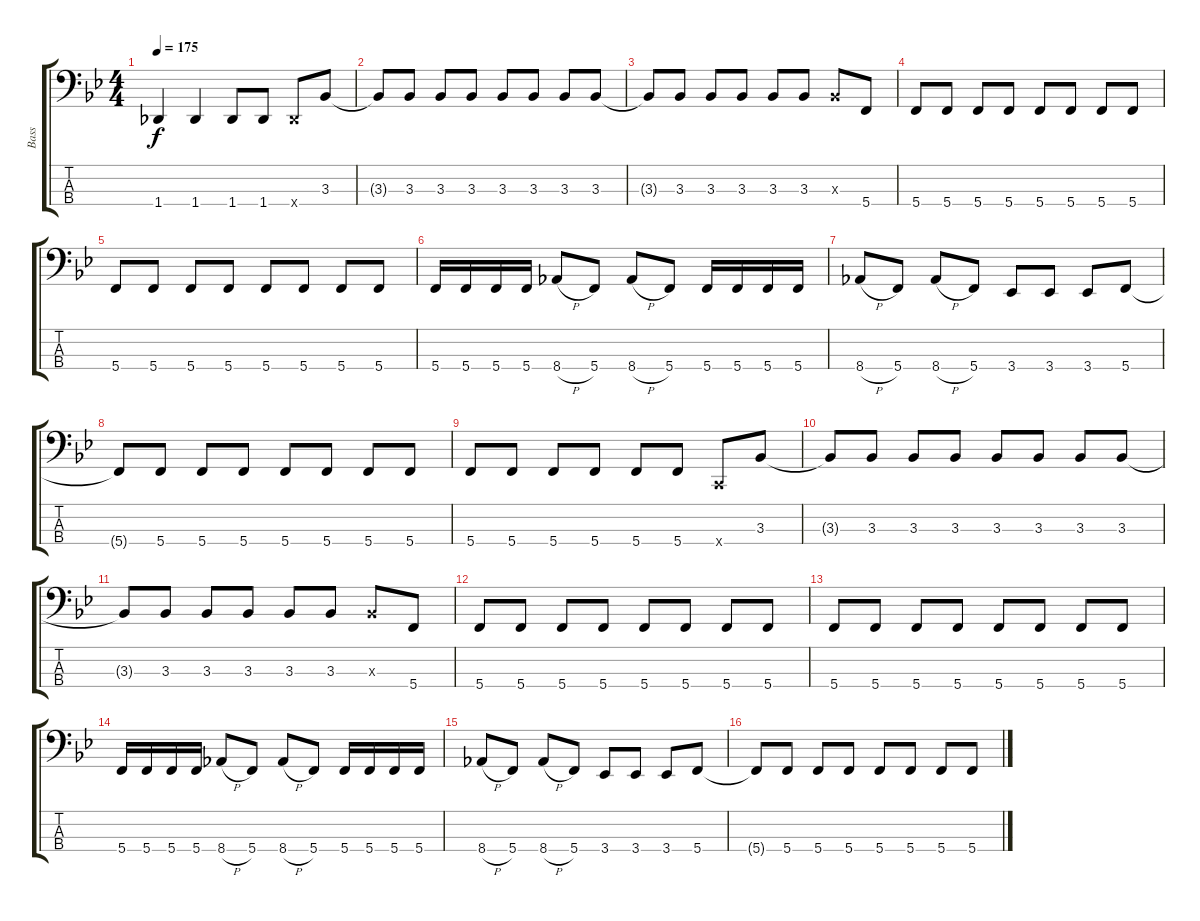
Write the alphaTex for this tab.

\track ("Bass" "Bass") {instrument electricbasspick}
\staff {score tabs}
\tuning (F2 C2 G1 C1) {hide}
\ts (4 4)
\tempo 175
\clef f4
\ks bb
1.4{t}.4{dy f} 1.4.4 1.4.8 1.4.8 1.4{x}.8 3.3.8 |
3.3{t}.8 3.3.8 3.3.8 3.3.8 3.3.8 3.3.8 3.3.8 3.3.8 |
3.3{t}.8 3.3.8 3.3.8 3.3.8 3.3.8 3.3.8 3.3{x}.8 5.4.8 |
5.4.8 5.4.8 5.4.8 5.4.8 5.4.8 5.4.8 5.4.8 5.4.8 |
5.4.8 5.4.8 5.4.8 5.4.8 5.4.8 5.4.8 5.4.8 5.4.8 |
5.4.16 5.4.16 5.4.16 5.4.16 8.4{h}.8 5.4.8 8.4{h}.8 5.4.8 5.4.16 5.4.16 5.4.16 5.4.16 |
8.4{h}.8 5.4.8 8.4{h}.8 5.4.8 3.4.8 3.4.8 3.4.8 5.4.8 |
5.4{t}.8 5.4.8 5.4.8 5.4.8 5.4.8 5.4.8 5.4.8 5.4.8 |
5.4.8 5.4.8 5.4.8 5.4.8 5.4.8 5.4.8 0.4{x}.8 3.3.8 |
3.3{t}.8 3.3.8 3.3.8 3.3.8 3.3.8 3.3.8 3.3.8 3.3.8 |
3.3{t}.8 3.3.8 3.3.8 3.3.8 3.3.8 3.3.8 3.3{x}.8 5.4.8 |
5.4.8 5.4.8 5.4.8 5.4.8 5.4.8 5.4.8 5.4.8 5.4.8 |
5.4.8 5.4.8 5.4.8 5.4.8 5.4.8 5.4.8 5.4.8 5.4.8 |
5.4.16 5.4.16 5.4.16 5.4.16 8.4{h}.8 5.4.8 8.4{h}.8 5.4.8 5.4.16 5.4.16 5.4.16 5.4.16 |
8.4{h}.8 5.4.8 8.4{h}.8 5.4.8 3.4.8 3.4.8 3.4.8 5.4.8 |
5.4{t}.8 5.4.8 5.4.8 5.4.8 5.4.8 5.4.8 5.4.8 5.4.8
